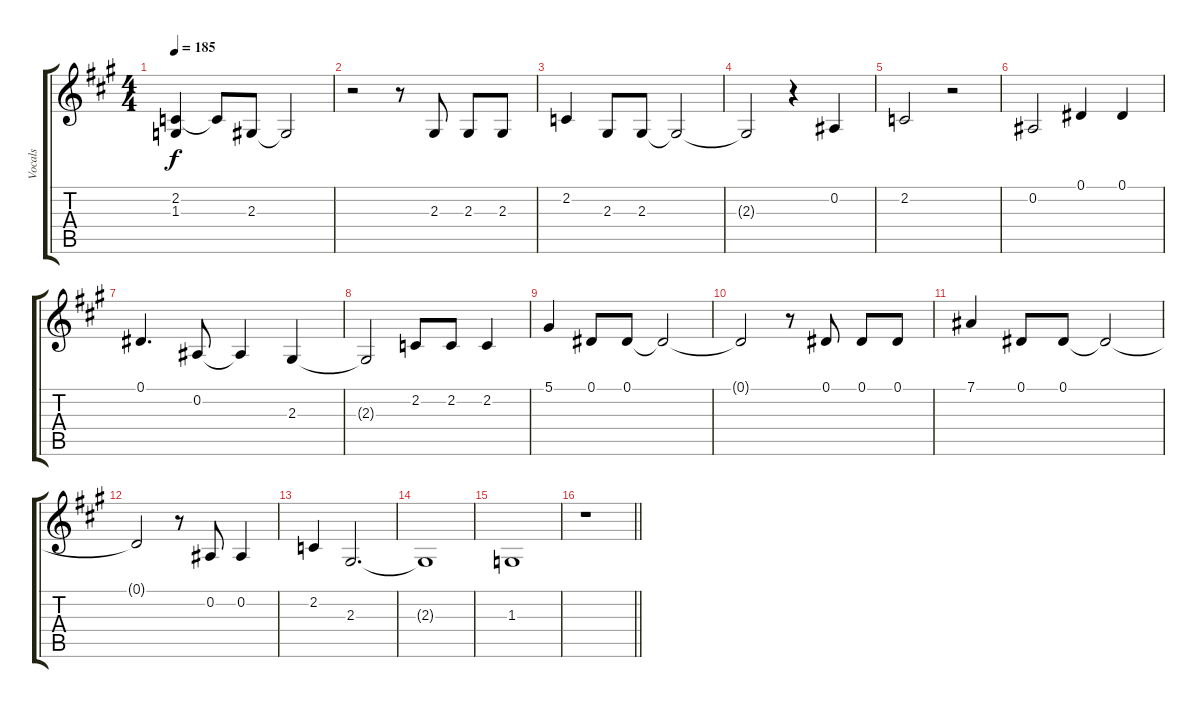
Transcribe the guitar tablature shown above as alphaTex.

\track ("Vocals" "Vocals") {instrument voiceoohs}
\staff {score tabs}
\tuning (Eb4 Bb3 Gb3 Db3 Ab2 Db2) {hide}
\ts (4 4)
\tempo 185
\clef g2
\ks f#minor
(2.2 1.3{t}).4{dy f} 2.2{t}.8 2.3.8 2.3{t}.2 |
r.2 r.8 2.3.8 2.3.8 2.3.8 |
2.2.4 2.3.8 2.3.8 2.3{t}.2 |
2.3{t}.2 r.4 0.2.4 |
2.2.2 r.2 |
0.2.2 0.1.4 0.1.4 |
0.1.4{d} 0.2.8 0.2{t}.4 2.3.4 |
2.3{t}.2 2.2.8 2.2.8 2.2.4 |
5.1.4 0.1.8 0.1.8 0.1{t}.2 |
0.1{t}.2 r.8 0.1.8 0.1.8 0.1.8 |
7.1.4 0.1.8 0.1.8 0.1{t}.2 |
0.1{t}.2 r.8 0.2.8 0.2.4 |
2.2.4 2.3.2{d} |
2.3{t}.1 |
1.3.1 |
\barLineRight lightlight
r.1
